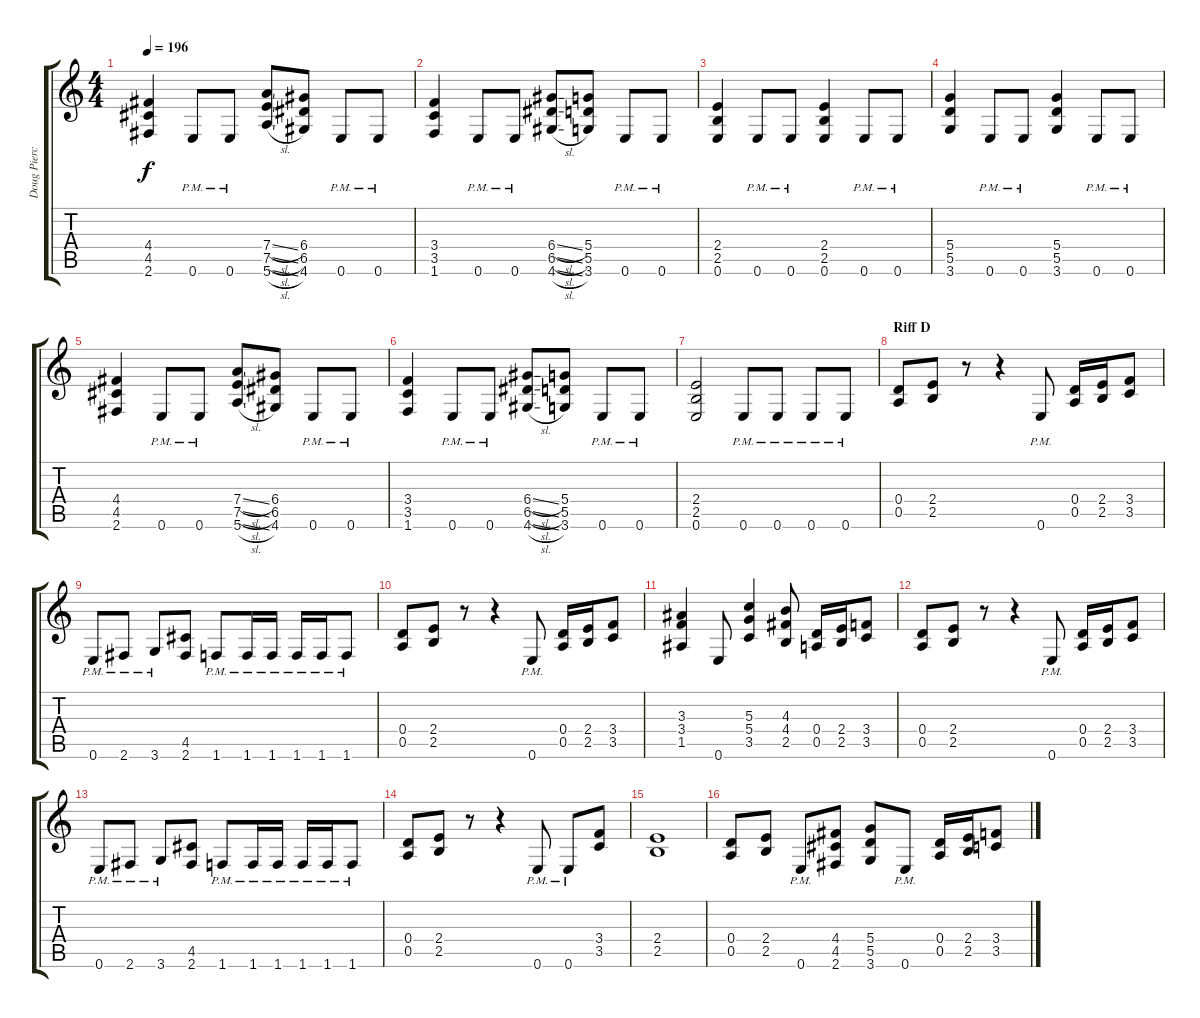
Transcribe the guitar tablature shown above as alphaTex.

\track ("Doug Piercy" "Doug Pierc") {instrument distortionguitar}
\staff {score tabs}
\tuning (E4 B3 G3 D3 A2 E2) {hide}
\ts (4 4)
\tempo 196
\clef g2
\ks c
(4.4 4.5 2.6).4{dy f} 0.6{pm}.8 0.6{pm}.8 (7.4{sl} 7.5{sl} 5.6{sl}).8 (6.4 6.5 4.6).8 0.6{pm}.8 0.6{pm}.8 |
(3.4 3.5 1.6).4 0.6{pm}.8 0.6{pm}.8 (6.4{sl} 6.5{sl} 4.6{sl}).8 (5.4 5.5 3.6).8 0.6{pm}.8 0.6{pm}.8 |
(2.4 2.5 0.6).4 0.6{pm}.8 0.6{pm}.8 (2.4 2.5 0.6).4 0.6{pm}.8 0.6{pm}.8 |
(5.4 5.5 3.6).4 0.6{pm}.8 0.6{pm}.8 (5.4 5.5 3.6).4 0.6{pm}.8 0.6{pm}.8 |
(4.4 4.5 2.6).4 0.6{pm}.8 0.6{pm}.8 (7.4{sl} 7.5{sl} 5.6{sl}).8 (6.4 6.5 4.6).8 0.6{pm}.8 0.6{pm}.8 |
(3.4 3.5 1.6).4 0.6{pm}.8 0.6{pm}.8 (6.4{sl} 6.5{sl} 4.6{sl}).8 (5.4 5.5 3.6).8 0.6{pm}.8 0.6{pm}.8 |
(2.4 2.5 0.6).2 0.6{pm}.8 0.6{pm}.8 0.6{pm}.8 0.6{pm}.8 |
\section ("" "Riff D")
(0.4 0.5).8 (2.4 2.5).8 r.8 r.4 0.6{pm}.8 (0.4 0.5).16 (2.4 2.5).16 (3.4 3.5).8 |
0.6{pm}.8 2.6{pm}.8 3.6{pm}.8 (4.5 2.6).8 1.6{pm}.8 1.6{pm}.16 1.6{pm}.16 1.6{pm}.16 1.6{pm}.16 1.6{pm}.8 |
(0.4 0.5).8 (2.4 2.5).8 r.8 r.4 0.6{pm}.8 (0.4 0.5).16 (2.4 2.5).16 (3.4 3.5).8 |
(3.3 3.4 1.5).4 0.6.8 (5.3 5.4 3.5).4 (4.3 4.4 2.5).8 (0.4 0.5).16 (2.4 2.5).16 (3.4 3.5).8 |
(0.4 0.5).8 (2.4 2.5).8 r.8 r.4 0.6{pm}.8 (0.4 0.5).16 (2.4 2.5).16 (3.4 3.5).8 |
0.6{pm}.8 2.6{pm}.8 3.6{pm}.8 (4.5 2.6).8 1.6{pm}.8 1.6{pm}.16 1.6{pm}.16 1.6{pm}.16 1.6{pm}.16 1.6{pm}.8 |
(0.4 0.5).8 (2.4 2.5).8 r.8 r.4 0.6{pm}.8 0.6{pm}.8 (3.4 3.5).8 |
(2.4 2.5).1 |
(0.4 0.5).8 (2.4 2.5).8 0.6{pm}.8 (4.4 4.5 2.6).8 (5.4 5.5 3.6).8 0.6{pm}.8 (0.4 0.5).16 (2.4 2.5).16 (3.4 3.5).8
